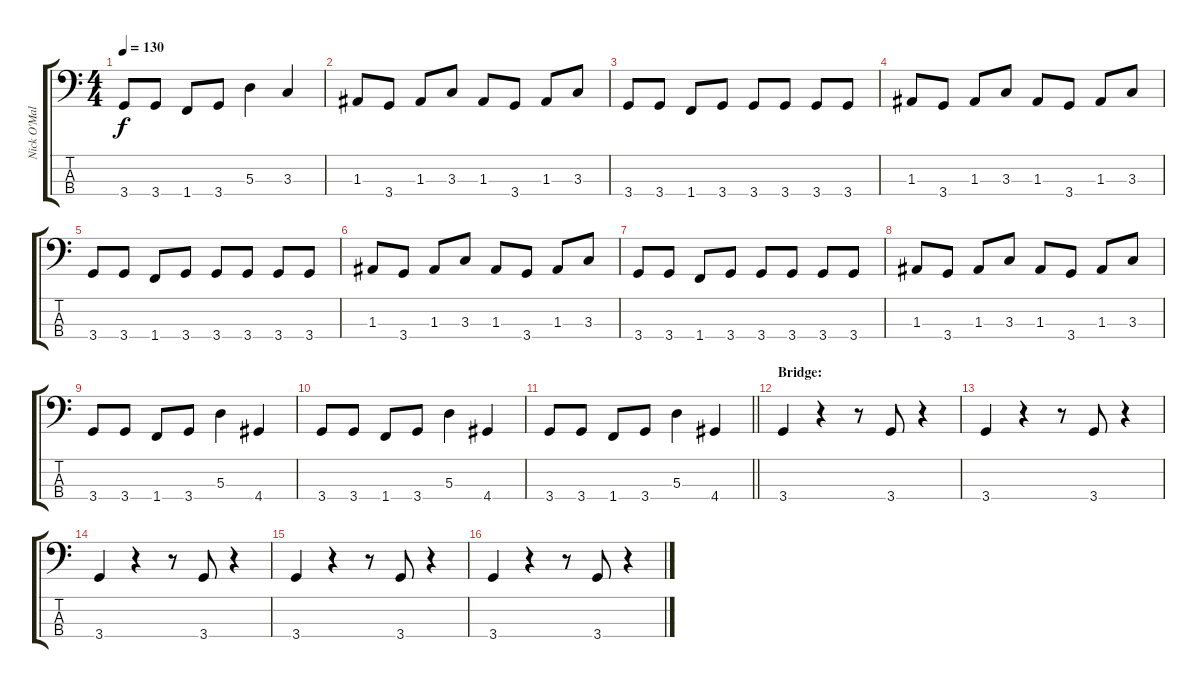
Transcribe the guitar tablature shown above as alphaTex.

\track ("Nick O'Malley (Bass)" "Nick O'Mal") {instrument electricbasspick}
\staff {score tabs}
\tuning (G2 D2 A1 E1) {hide}
\ts (4 4)
\tempo 130
\clef f4
\ks c
3.4.8{dy f} 3.4.8 1.4.8 3.4.8 5.3.4 3.3.4 |
1.3.8 3.4.8 1.3.8 3.3.8 1.3.8 3.4.8 1.3.8 3.3.8 |
3.4.8 3.4.8 1.4.8 3.4.8 3.4.8 3.4.8 3.4.8 3.4.8 |
1.3.8 3.4.8 1.3.8 3.3.8 1.3.8 3.4.8 1.3.8 3.3.8 |
3.4.8 3.4.8 1.4.8 3.4.8 3.4.8 3.4.8 3.4.8 3.4.8 |
1.3.8 3.4.8 1.3.8 3.3.8 1.3.8 3.4.8 1.3.8 3.3.8 |
3.4.8 3.4.8 1.4.8 3.4.8 3.4.8 3.4.8 3.4.8 3.4.8 |
1.3.8 3.4.8 1.3.8 3.3.8 1.3.8 3.4.8 1.3.8 3.3.8 |
3.4.8 3.4.8 1.4.8 3.4.8 5.3.4 4.4.4 |
3.4.8 3.4.8 1.4.8 3.4.8 5.3.4 4.4.4 |
\barLineRight lightlight
3.4.8 3.4.8 1.4.8 3.4.8 5.3.4 4.4.4 |
\section ("" "Bridge:")
3.4.4 r.4 r.8 3.4.8 r.4 |
3.4.4 r.4 r.8 3.4.8 r.4 |
3.4.4 r.4 r.8 3.4.8 r.4 |
3.4.4 r.4 r.8 3.4.8 r.4 |
3.4.4 r.4 r.8 3.4.8 r.4
